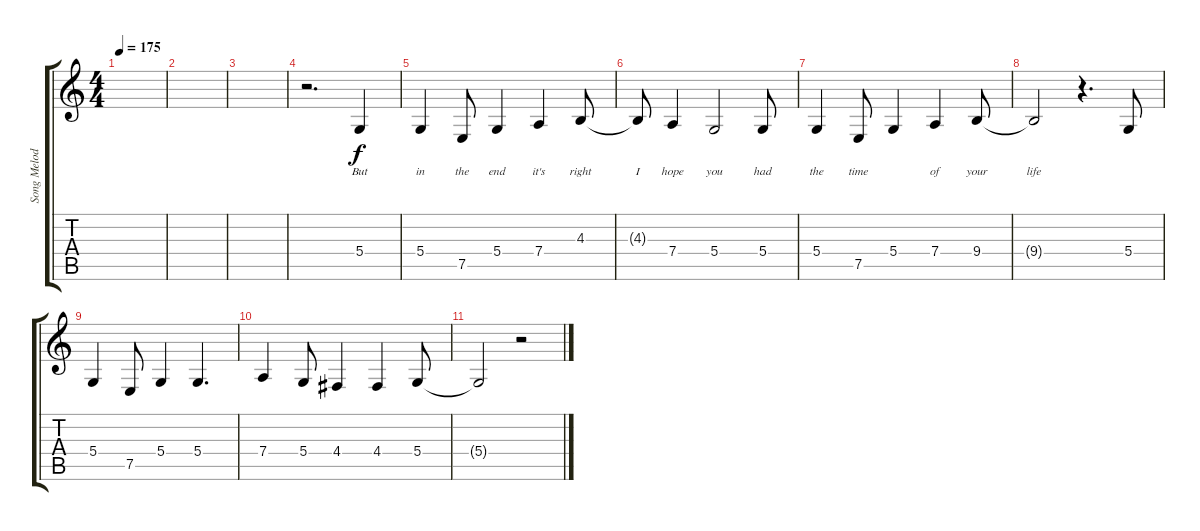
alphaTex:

\track ("Song Melody" "Song Melod") {instrument viola}
\staff {score tabs}
\tuning (E4 B3 G3 D3 A2 E2) {hide}
\ts (4 4)
\tempo 175
\clef g2
\ks c
|
|
|
r.2{d} 5.4.4{lyrics (0 "But") lyrics (1 "") lyrics (2 "") lyrics (3 "") lyrics (4 "")} |
5.4.4{lyrics (0 "in") lyrics (1 "") lyrics (2 "") lyrics (3 "") lyrics (4 "")} 7.5.8{lyrics (0 "the") lyrics (1 "") lyrics (2 "") lyrics (3 "") lyrics (4 "")} 5.4.4{lyrics (0 "end") lyrics (1 "") lyrics (2 "") lyrics (3 "") lyrics (4 "")} 7.4.4{lyrics (0 "it's") lyrics (1 "") lyrics (2 "") lyrics (3 "") lyrics (4 "")} 4.3.8{lyrics (0 "right") lyrics (1 "") lyrics (2 "") lyrics (3 "") lyrics (4 "")} |
4.3{t}.8{lyrics (0 "I") lyrics (1 "") lyrics (2 "") lyrics (3 "") lyrics (4 "")} 7.4.4{lyrics (0 "hope") lyrics (1 "") lyrics (2 "") lyrics (3 "") lyrics (4 "")} 5.4.2{lyrics (0 "you") lyrics (1 "") lyrics (2 "") lyrics (3 "") lyrics (4 "")} 5.4.8{lyrics (0 "had") lyrics (1 "") lyrics (2 "") lyrics (3 "") lyrics (4 "")} |
5.4.4{lyrics (0 "the") lyrics (1 "") lyrics (2 "") lyrics (3 "") lyrics (4 "")} 7.5.8{lyrics (0 "time") lyrics (1 "") lyrics (2 "") lyrics (3 "") lyrics (4 "")} 5.4.4{lyrics (0 "") lyrics (1 "") lyrics (2 "") lyrics (3 "") lyrics (4 "")} 7.4.4{lyrics (0 "of") lyrics (1 "") lyrics (2 "") lyrics (3 "") lyrics (4 "")} 9.4.8{lyrics (0 "your") lyrics (1 "") lyrics (2 "") lyrics (3 "") lyrics (4 "")} |
9.4{t}.2{lyrics (0 "life") lyrics (1 "") lyrics (2 "") lyrics (3 "") lyrics (4 "")} r.4{d} 5.4.8 |
5.4.4 7.5.8 5.4.4 5.4.4{d} |
7.4.4 5.4.8 4.4.4 4.4.4 5.4.8 |
5.4{t}.2 r.2
